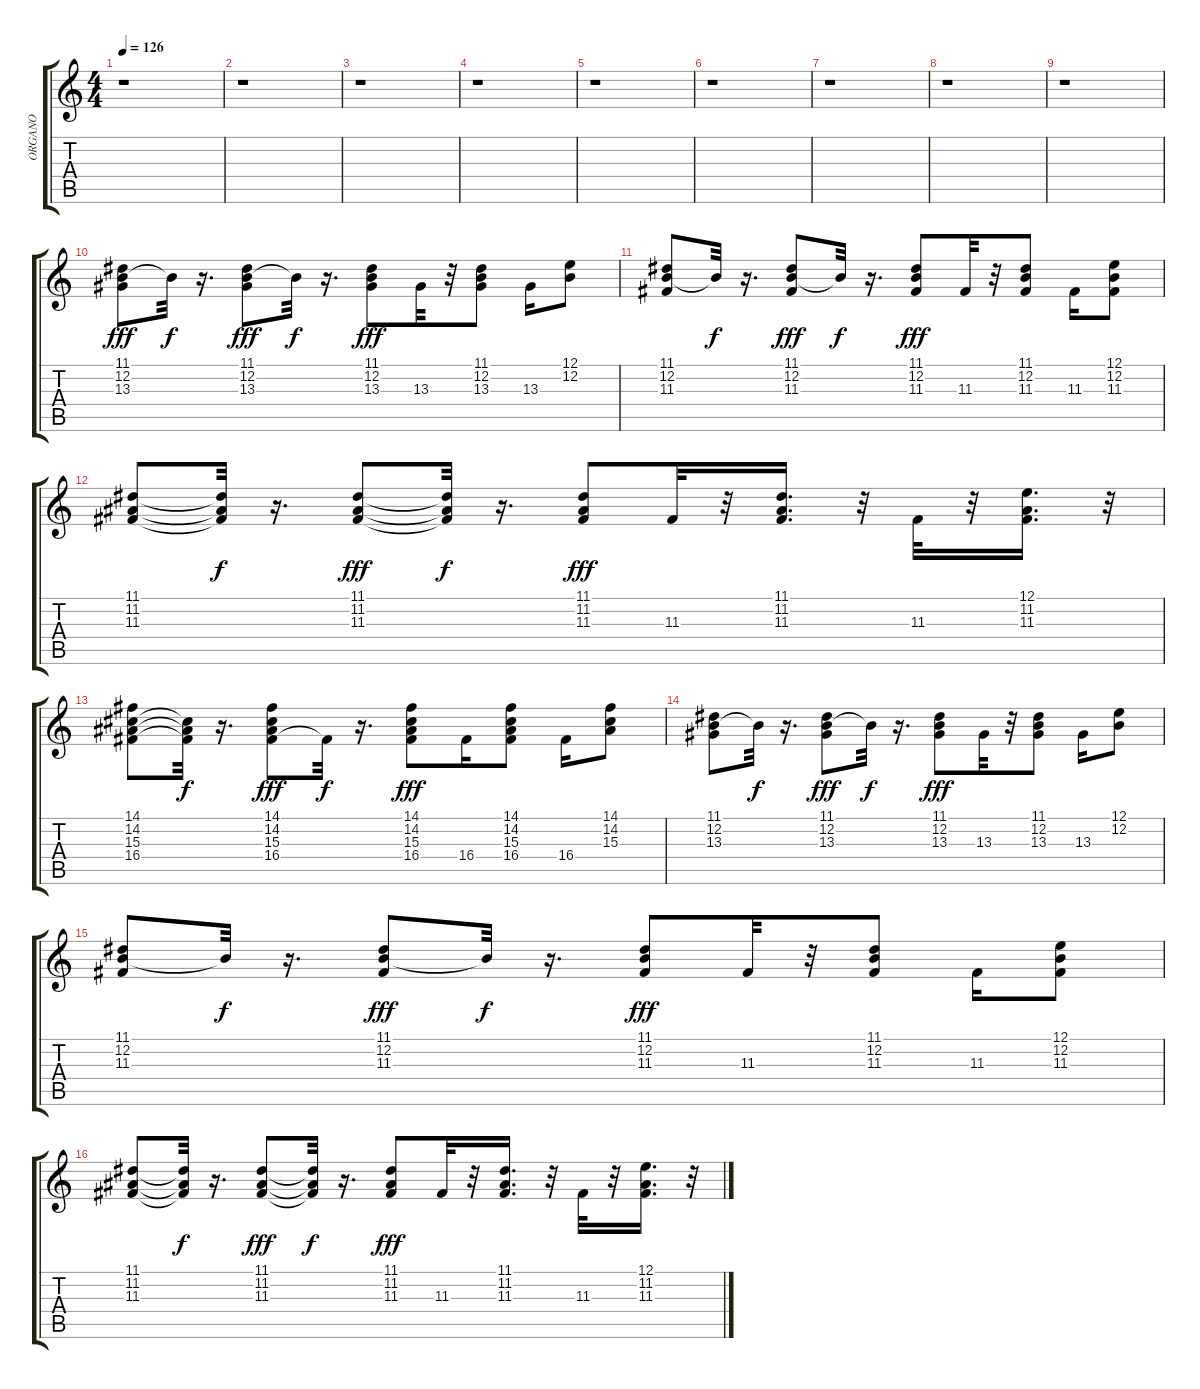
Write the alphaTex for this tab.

\track ("ORGANO" "ORGANO") {instrument rockorgan}
\staff {score tabs}
\tuning (E4 B3 G3 D3 A2 E2) {hide}
\ts (4 4)
\tempo 126
\clef g2
\ks c
r.1{dy fff} |
r.1 |
r.1 |
r.1 |
r.1 |
r.1 |
r.1 |
r.1 |
r.1 |
(11.1 12.2 13.3).8 12.2{t}.32{dy f} r.16{d} (11.1 12.2 13.3).8{dy fff} 12.2{t}.32{dy f} r.16{d} (11.1 12.2 13.3).8{dy fff} 13.3.32 r.32 (11.1 12.2 13.3).8 13.3.16 (12.1 12.2).8 |
(11.1 12.2 11.3).8 12.2{t}.32{dy f} r.16{d} (11.1 12.2 11.3).8{dy fff} 12.2{t}.32{dy f} r.16{d} (11.1 12.2 11.3).8{dy fff} 11.3.32 r.32 (11.1 12.2 11.3).8 11.3.16 (12.1 12.2 11.3).8 |
(11.1 11.2 11.3).8 (11.1{t} 11.2{t} 11.3{t}).32{dy f} r.16{d} (11.1 11.2 11.3).8{dy fff} (11.1{t} 11.2{t} 11.3{t}).32{dy f} r.16{d} (11.1 11.2 11.3).8{dy fff} 11.3.32 r.32 (11.1 11.2 11.3).16{d} r.32 11.3.32 r.32 (12.1 11.2 11.3).16{d} r.32 |
(14.1 14.2 15.3 16.4).8 (14.2{t} 15.3{t} 16.4{t}).32{dy f} r.16{d} (14.1 14.2 15.3 16.4).8{dy fff} 16.4{t}.32{dy f} r.16{d} (14.1 14.2 15.3 16.4).8{dy fff} 16.4.16 (14.1 14.2 15.3 16.4).8 16.4.16 (14.1 14.2 15.3).8 |
(11.1 12.2 13.3).8 12.2{t}.32{dy f} r.16{d} (11.1 12.2 13.3).8{dy fff} 12.2{t}.32{dy f} r.16{d} (11.1 12.2 13.3).8{dy fff} 13.3.32 r.32 (11.1 12.2 13.3).8 13.3.16 (12.1 12.2).8 |
(11.1 12.2 11.3).8 12.2{t}.32{dy f} r.16{d} (11.1 12.2 11.3).8{dy fff} 12.2{t}.32{dy f} r.16{d} (11.1 12.2 11.3).8{dy fff} 11.3.32 r.32 (11.1 12.2 11.3).8 11.3.16 (12.1 12.2 11.3).8 |
(11.1 11.2 11.3).8 (11.1{t} 11.2{t} 11.3{t}).32{dy f} r.16{d} (11.1 11.2 11.3).8{dy fff} (11.1{t} 11.2{t} 11.3{t}).32{dy f} r.16{d} (11.1 11.2 11.3).8{dy fff} 11.3.32 r.32 (11.1 11.2 11.3).16{d} r.32 11.3.32 r.32 (12.1 11.2 11.3).16{d} r.32
